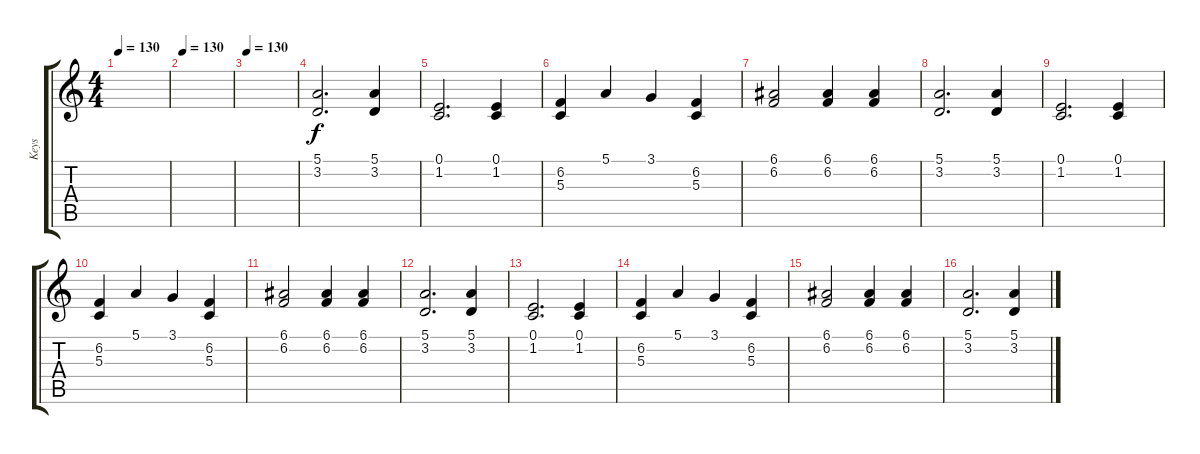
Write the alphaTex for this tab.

\track ("Keys" "Keys") {instrument vibraphone}
\staff {score tabs}
\tuning (E4 B3 G3 D3 A2 E2) {hide}
\ts (4 4)
\tempo 130
\clef g2
\ks c
|
\tempo 130
|
\tempo 130
|
(5.1 3.2).2{d volume 13 instrument acousticgrandpiano} (5.1 3.2).4 |
(0.1 1.2).2{d} (0.1 1.2).4 |
(6.2 5.3).4 5.1.4 3.1.4 (6.2 5.3).4 |
(6.1 6.2).2 (6.1 6.2).4 (6.1 6.2).4 |
(5.1 3.2).2{d} (5.1 3.2).4 |
(0.1 1.2).2{d} (0.1 1.2).4 |
(6.2 5.3).4 5.1.4 3.1.4 (6.2 5.3).4 |
(6.1 6.2).2 (6.1 6.2).4 (6.1 6.2).4 |
(5.1 3.2).2{d volume 13 instrument acousticgrandpiano} (5.1 3.2).4 |
(0.1 1.2).2{d} (0.1 1.2).4 |
(6.2 5.3).4 5.1.4 3.1.4 (6.2 5.3).4 |
(6.1 6.2).2 (6.1 6.2).4 (6.1 6.2).4 |
(5.1 3.2).2{d} (5.1 3.2).4
